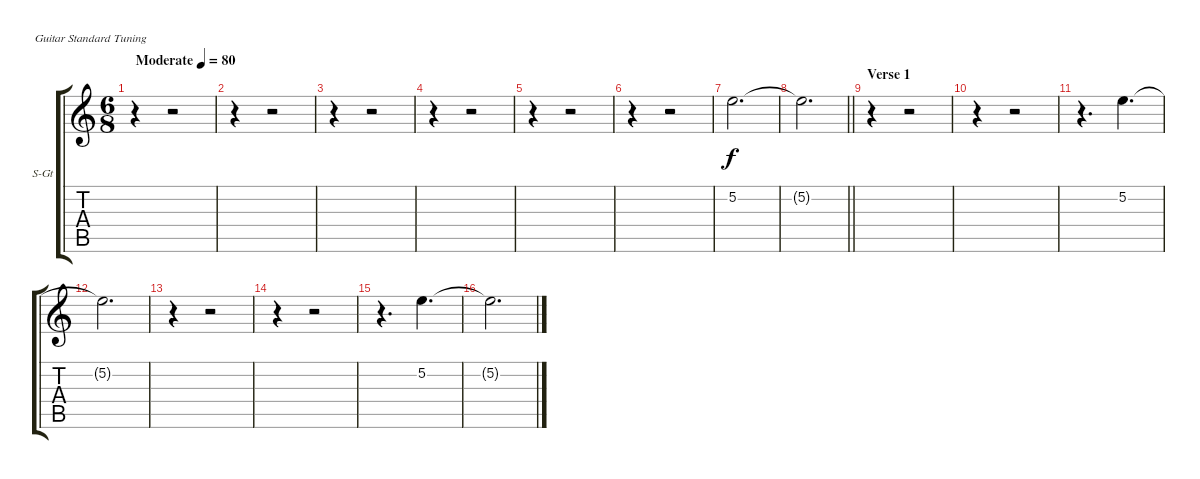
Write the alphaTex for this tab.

\bracketExtendMode groupsimilarinstruments
\firstSystemTrackNameOrientation horizontal
\otherSystemsTrackNameOrientation horizontal
\track ("Flute" "S-Gt") {instrument recorder}
\staff {score tabs}
\tuning (E4 B3 G3 D3 A2 E2)
\displaytranspose 12
\ts (6 8)
\beaming (8 3 3)
\tempo (80 "Moderate")
\clef g2
\ks c
r.4{dy f instrument recorder} r.2 |
r.4 r.2 |
r.4 r.2 |
r.4 r.2 |
r.4 r.2 |
r.4 r.2 |
5.2.2{d} |
\barLineRight lightlight
5.2{t}.2{d} |
\section ("" "Verse 1")
r.4 r.2 |
r.4 r.2 |
r.4{d} 5.2.4{d} |
5.2{t}.2{d} |
r.4 r.2 |
r.4 r.2 |
r.4{d} 5.2.4{d} |
5.2{t}.2{d}
